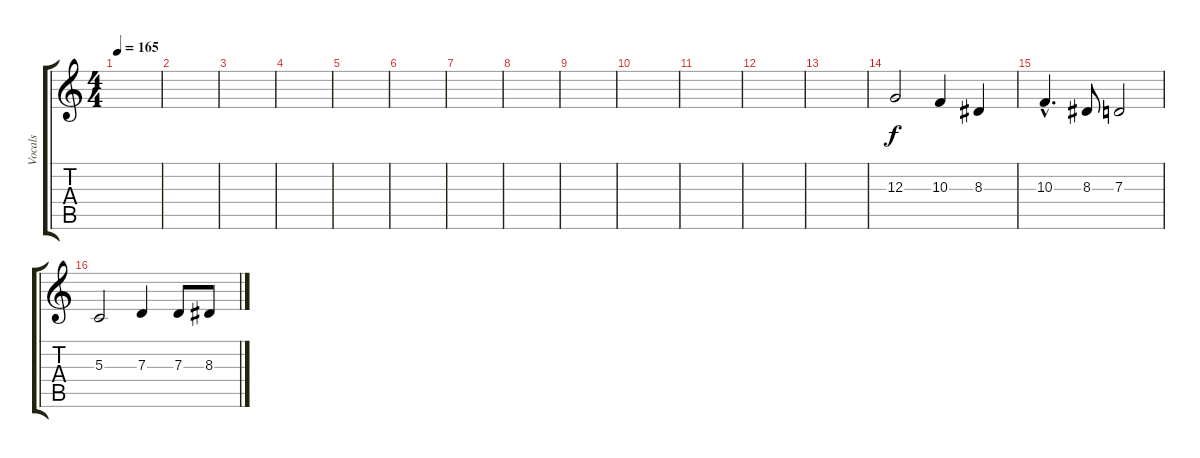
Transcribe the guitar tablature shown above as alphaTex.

\track ("Vocals" "Vocals") {instrument cello}
\staff {score tabs}
\tuning (E4 B3 G3 D3 A2 E2) {hide}
\ts (4 4)
\tempo 165
\clef g2
\ks c
|
|
|
|
|
|
|
|
|
|
|
|
|
12.3.2 10.3.4 8.3.4 |
10.3{hac}.4{d} 8.3.8 7.3.2 |
5.3.2 7.3.4 7.3.8 8.3.8
